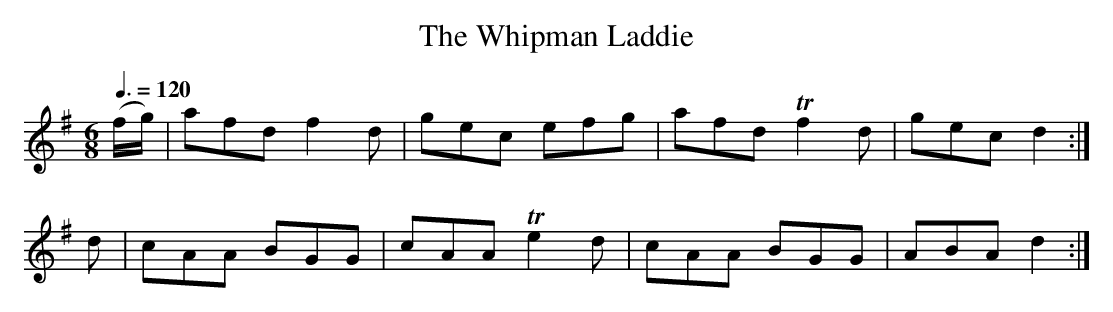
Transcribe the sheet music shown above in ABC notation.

X:1
T:The Whipman Laddie
M:6/8
L:1/8
Q:3/8=120
K:D mixolydian
(f/g/)|afd f2d|gec  efg|afd Tf2d|gec d2:|
 d    |cAA BGG|cAA Te2d|cAA  BGG|ABA d2:|
